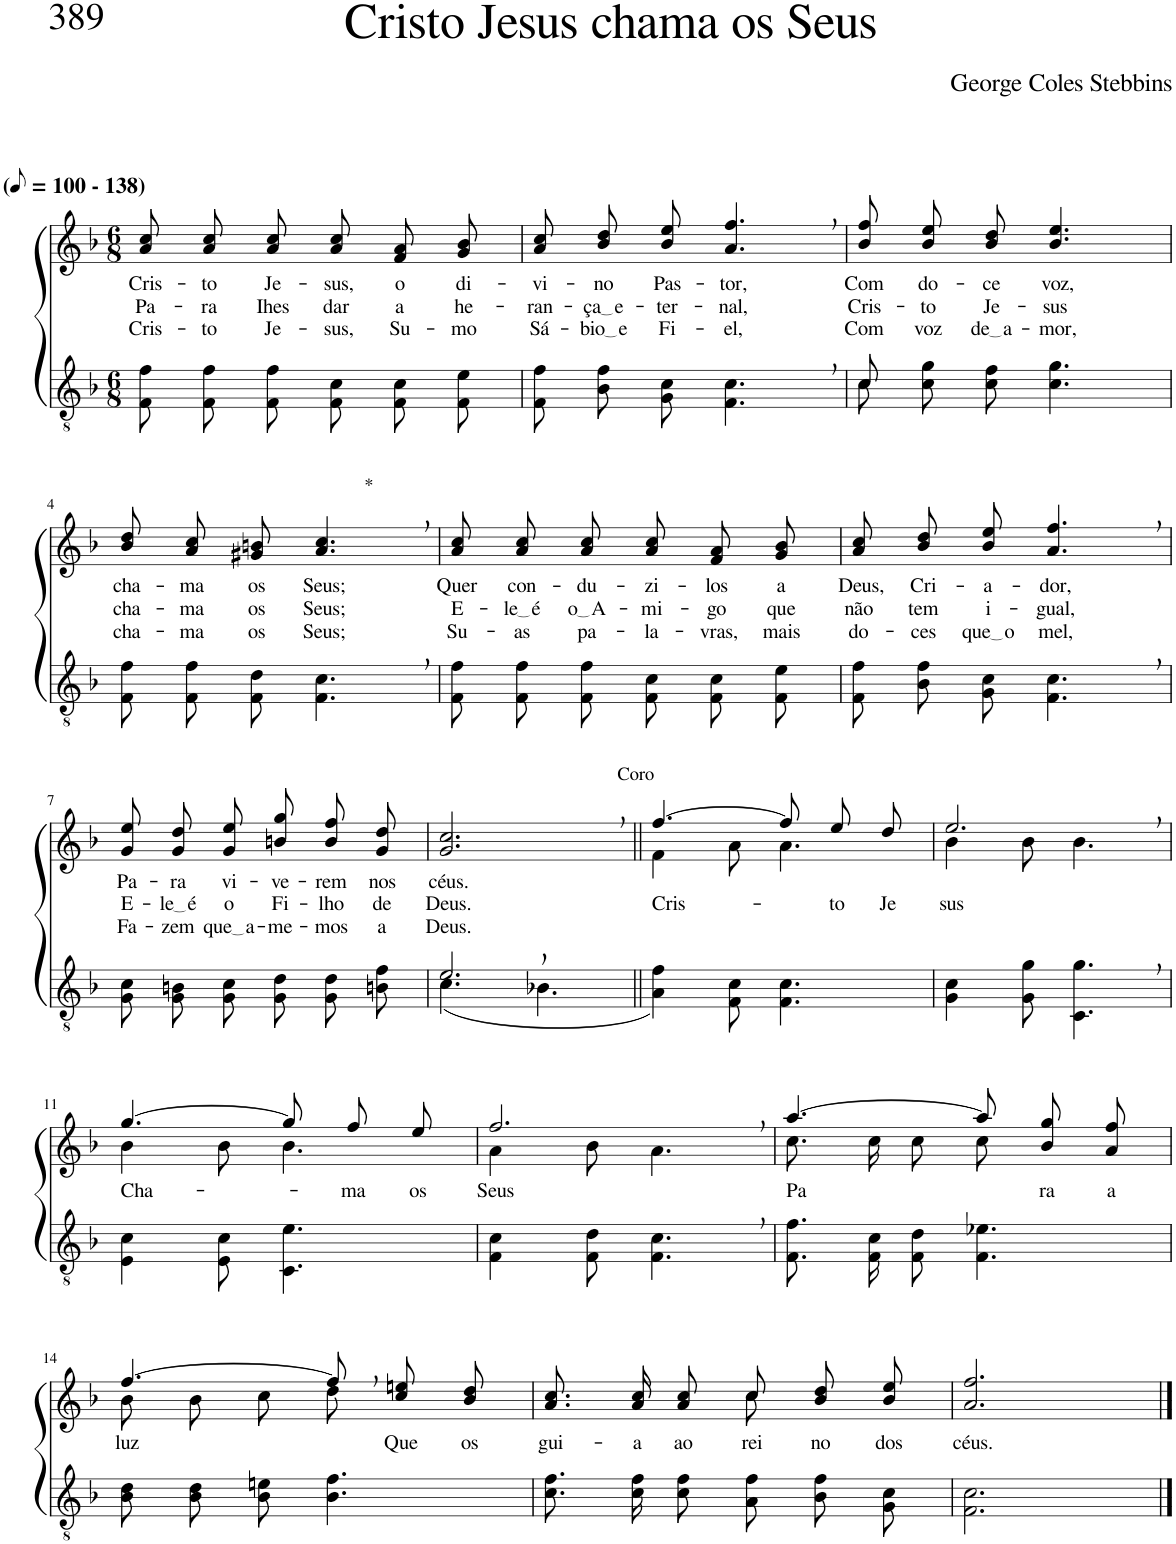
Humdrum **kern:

**kern	**kern	**text	**text	**text
*part2	*part1	*part1	*part1	*part1
*staff2	*staff1	*staff1	*staff1	*staff1
*I"Parte III e IV	*I"Parte I e II	*	*	*
*clefGv2	*clefG2	*	*	*
*Trd4c7	*Trd4c7	*	*	*
*k[b-]	*k[b-]	*	*	*
*M6/8	*M6/8	*	*	*
*MM50	*MM50	*	*	*
=1	=1	=1	=1	=1
!	!LO:TX:a:B:t=(	!	!	!
!	!LO:TX:a:B:t=- 138)	!	!	!
!	!	!LO:LY:b	!LO:LY:b	!LO:LY:b
8F\ 8f\L	8a\ 8cc\L	Cris-	Pa-	Cris-
!	!	!LO:LY:b	!LO:LY:b	!LO:LY:b
8F\ 8f\	8a\ 8cc\	-to	-ra	-to
!	!	!LO:LY:b	!LO:LY:b	!LO:LY:b
8F\ 8f\J	8a\ 8cc\J	Je-	Ihes	Je-
!	!	!LO:LY:b	!LO:LY:b	!LO:LY:b
8F\ 8c\L	8a/ 8cc/L	-sus,	dar	-sus,
!	!	!LO:LY:b	!LO:LY:b	!LO:LY:b
8F\ 8c\	8f/ 8a/	o	a	Su-
!	!	!LO:LY:b	!LO:LY:b	!LO:LY:b
8F\ 8e\J	8g/ 8b-/J	di-	he-	-mo
=2	=2	=2	=2	=2
!	!	!LO:LY:b	!LO:LY:b	!LO:LY:b
8F/ 8f/L	8a\ 8cc\L	-vi-	-ran-	Sá-
!	!	!LO:LY:b	!LO:LY:b	!LO:LY:b
8B-/ 8f/	8b-\ 8dd\	-no	ça e	bio e
!	!	!LO:LY:b	!LO:LY:b	!LO:LY:b
8G/ 8c/J	8b-\ 8ee\J	Pas-	-ter-	Fi-
!	!	!LO:LY:b	!LO:LY:b	!LO:LY:b
4.F\, 4.c\,	4.a/, 4.ff/,	-tor,	-nal,	-el,
=3	=3	=3	=3	=3
*^	*	*	*	*
!	!	!	!LO:LY:b	!LO:LY:b	!LO:LY:b
8c\L	8c/	8b-\ 8ff\L	Com	Cris-	Com
!	!	!	!LO:LY:b	!LO:LY:b	!LO:LY:b
8c\ 8g\	2ryy	8b-\ 8ee\	do-	-to	voz
!	!	!	!LO:LY:b	!LO:LY:b	!LO:LY:b
8c\ 8f\J	.	8b-\ 8dd\J	-ce	Je-	de a
!	!	!	!LO:LY:b	!LO:LY:b	!LO:LY:b
4.c\ 4.g\	.	4.b-/ 4.ee/	voz,	-sus	-mor,
.	8ryy	.	.	.	.
!!LO:LB:g=z
=4	=4	=4	=4	=4	=4
!	!	!	!LO:LY:b	!LO:LY:b	!LO:LY:b
*v	*v	*	*	*	*
8F/ 8f/L	8b-\ 8dd\L	cha-	cha-	cha-
!	!	!LO:LY:b	!LO:LY:b	!LO:LY:b
8F/ 8f/	8a\ 8cc\	-ma	-ma	-ma
!	!	!LO:LY:b	!LO:LY:b	!LO:LY:b
8F/ 8d/J	8g#X\ 8bn\J	os	os	os
!	!LO:TX:a:t=*	!	!	!
!	!	!LO:LY:b	!LO:LY:b	!LO:LY:b
4.F\, 4.c\,	4.a/, 4.cc/,	Seus;	Seus;	Seus;
=5	=5	=5	=5	=5
!	!	!LO:LY:b	!LO:LY:b	!LO:LY:b
8F\ 8f\L	8a\ 8cc\L	Quer	E-	Su-
!	!	!LO:LY:b	!LO:LY:b	!LO:LY:b
8F\ 8f\	8a\ 8cc\	con-	le é	-as
!	!	!LO:LY:b	!LO:LY:b	!LO:LY:b
8F\ 8f\J	8a\ 8cc\J	-du-	o A	pa-
!	!	!LO:LY:b	!LO:LY:b	!LO:LY:b
8F\ 8c\L	8a/ 8cc/L	-zi-	-mi-	-la-
!	!	!LO:LY:b	!LO:LY:b	!LO:LY:b
8F\ 8c\	8f/ 8a/	-los	-go	-vras,
!	!	!LO:LY:b	!LO:LY:b	!LO:LY:b
8F\ 8e\J	8g/ 8b-/J	a	que	mais
=6	=6	=6	=6	=6
!	!	!LO:LY:b	!LO:LY:b	!LO:LY:b
8F/ 8f/L	8a\ 8cc\L	Deus,	não	do-
!	!	!LO:LY:b	!LO:LY:b	!LO:LY:b
8B-/ 8f/	8b-\ 8dd\	Cri-	tem	-ces
!	!	!LO:LY:b	!LO:LY:b	!LO:LY:b
8G/ 8c/J	8b-\ 8ee\J	-a-	i-	que o
!	!	!LO:LY:b	!LO:LY:b	!LO:LY:b
4.F\, 4.c\,	4.a/, 4.ff/,	-dor,	-gual,	mel,
!!LO:LB:g=z
=7	=7	=7	=7	=7
!	!	!LO:LY:b	!LO:LY:b	!LO:LY:b
8G/ 8c/L	8g\ 8ee\L	Pa-	E-	Fa-
!	!	!LO:LY:b	!LO:LY:b	!LO:LY:b
8G/ 8Bn/	8g\ 8dd\	-ra	le é	-zem
!	!	!LO:LY:b	!LO:LY:b	!LO:LY:b
8G/ 8c/J	8g\ 8ee\J	vi-	o	que a
!	!	!LO:LY:b	!LO:LY:b	!LO:LY:b
8G\ 8d\L	8bn\ 8gg\L	-ve-	Fi-	-me-
!	!	!LO:LY:b	!LO:LY:b	!LO:LY:b
8G\ 8d\	8b\ 8ff\	-rem	-lho	-mos
!	!	!LO:LY:b	!LO:LY:b	!LO:LY:b
8Bn\ 8f\J	8g\ 8dd\J	nos	de	a
=8	=8	=8	=8	=8
*^	*	*	*	*
!	!	!	!LO:LY:b	!LO:LY:b	!LO:LY:b
2.e,/	(4.c\	2.g/, 2.cc/,	céus.	Deus.	Deus.
.	4.B-X\	.	.	.	.
=9||	=9||	=9||	=9||	=9||	=9||
*	*	*^	*	*	*
!	!	!LO:TX:a:t=Coro	!	!	!	!
!	!	!	!	!	!LO:LY:b	!
*v	*v	*	*	*	*	*
4A\ 4f\)	[4.ff/	4f\	.	Cris-	.
8F\ 8c\	.	8a\	.	.	.
4.F\ 4.c\	8ff/L]	4.a\	.	.	.
!	!	!	!	!LO:LY:b	!
.	8ee/	.	.	-to	.
!	!	!	!	!LO:LY:b	!
.	8dd/J	.	.	Je-	.
=10	=10	=10	=10	=10	=10
!	!	!	!	!LO:LY:b	!
4G\ 4c\	2.ee,/	4b-\	.	-sus	.
8G\ 8g\	.	8b-\	.	.	.
4.C\, 4.g\,	.	4.b-\	.	.	.
!!LO:LB:g=z	!!
=11	=11	=11	=11	=11	=11
!	!	!	!LO:LY:b	!	!
4E\ 4c\	[4.gg/	4b-\	Cha-	.	.
8E\ 8c\	.	8b-\	.	.	.
4.C\ 4.e\	8gg/L]	4.b-\	.	.	.
!	!	!	!LO:LY:b	!	!
.	8ff/	.	-ma	.	.
!	!	!	!LO:LY:b	!	!
.	8ee/J	.	os	.	.
=12	=12	=12	=12	=12	=12
!	!	!	!LO:LY:b	!	!
4F\ 4c\	2.ff,/	4a\	Seus	.	.
8F\ 8d\	.	8b-\	.	.	.
4.F\, 4.c\,	.	4.a\	.	.	.
=13	=13	=13	=13	=13	=13
!	!	!	!LO:LY:b	!	!
8.F/ 8.f/L	[4.aa/	8.cc\	Pa-	.	.
16F/ 16c/K	.	16cc\KL	.	.	.
8F/ 8d/J	.	8cc\	.	.	.
4.F\ 4.e-X\	8aa\L]	8cc\J	.	.	.
!	!	!	!LO:LY:b	!	!
.	8b-\ 8gg\	4ryy	-ra	.	.
!	!	!	!LO:LY:b	!	!
.	8a\ 8ff\J	.	a	.	.
!!LO:LB:g=z	!!
=14	=14	=14	=14	=14	=14
!	!	!	!LO:LY:b	!	!
8B-\ 8d\L	[4.ff/	8b-\	luz	.	.
8B-\ 8d\	.	8b-\L	.	.	.
8B-\ 8en\J	.	8cc\	.	.	.
4.B-\ 4.f\	8ff,\L]	8dd\J	.	.	.
!	!	!	!LO:LY:b	!	!
.	8cc\ 8een\	4ryy	Que	.	.
!	!	!	!LO:LY:b	!	!
.	8b-\ 8dd\J	.	os	.	.
=15	=15	=15	=15	=15	=15
!	!	!	!LO:LY:b	!	!
8.c\ 8.f\L	4.ryy	8.a\ 8.cc\L	gui-	.	.
!	!	!	!LO:LY:b	!	!
16c\ 16f\K	.	16a\ 16cc\K	-a	.	.
!	!	!	!LO:LY:b	!	!
8c\ 8f\J	.	8a\ 8cc\J	ao	.	.
!	!	!	!LO:LY:b	!	!
8A\ 8f\L	8cc\	8cc\L	rei-	.	.
!	!	!	!LO:LY:b	!	!
8B-\ 8f\	4ryy	8b-\ 8dd\	-no	.	.
!	!	!	!LO:LY:b	!	!
8G\ 8c\J	.	8b-\ 8ee\J	dos	.	.
=16	=16	=16	=16	=16	=16
!	!	!	!LO:LY:b	!	!
*	*v	*v	*	*	*
2.F\ 2.c\	2.a/ 2.ff/	céus.	.	.
==	==	==	==	==
*-	*-	*-	*-	*-
